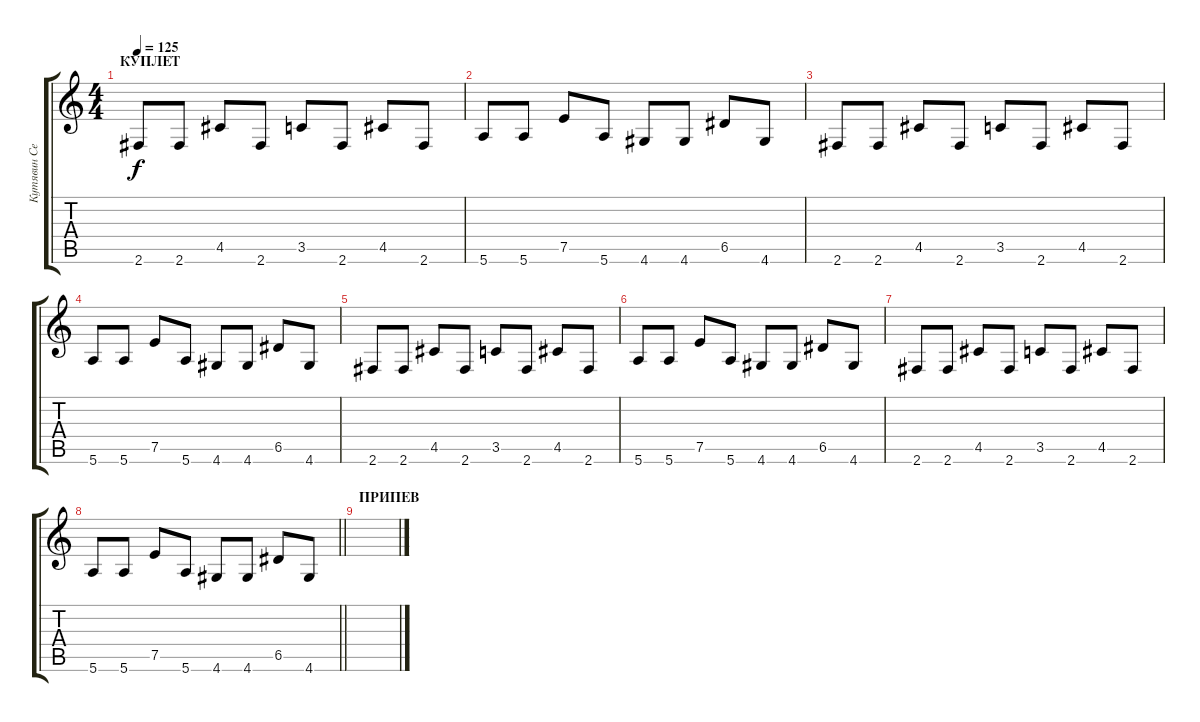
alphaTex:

\track ("Кутявин Сергей" "Кутявин Се") {instrument acousticguitarsteel}
\staff {score tabs}
\tuning (E4 B3 G3 D3 A2 E2) {hide}
\ts (4 4)
\section ("" "КУПЛЕТ")
\tempo 125
\clef g2
\ks c
2.6.8{dy f} 2.6.8 4.5.8 2.6.8 3.5.8 2.6.8 4.5.8 2.6.8 |
5.6.8 5.6.8 7.5.8 5.6.8 4.6.8 4.6.8 6.5.8 4.6.8 |
2.6.8 2.6.8 4.5.8 2.6.8 3.5.8 2.6.8 4.5.8 2.6.8 |
5.6.8 5.6.8 7.5.8 5.6.8 4.6.8 4.6.8 6.5.8 4.6.8 |
2.6.8 2.6.8 4.5.8 2.6.8 3.5.8 2.6.8 4.5.8 2.6.8 |
5.6.8 5.6.8 7.5.8 5.6.8 4.6.8 4.6.8 6.5.8 4.6.8 |
2.6.8 2.6.8 4.5.8 2.6.8 3.5.8 2.6.8 4.5.8 2.6.8 |
\barLineRight lightlight
5.6.8 5.6.8 7.5.8 5.6.8 4.6.8 4.6.8 6.5.8 4.6.8 |
\section ("" "ПРИПЕВ")
